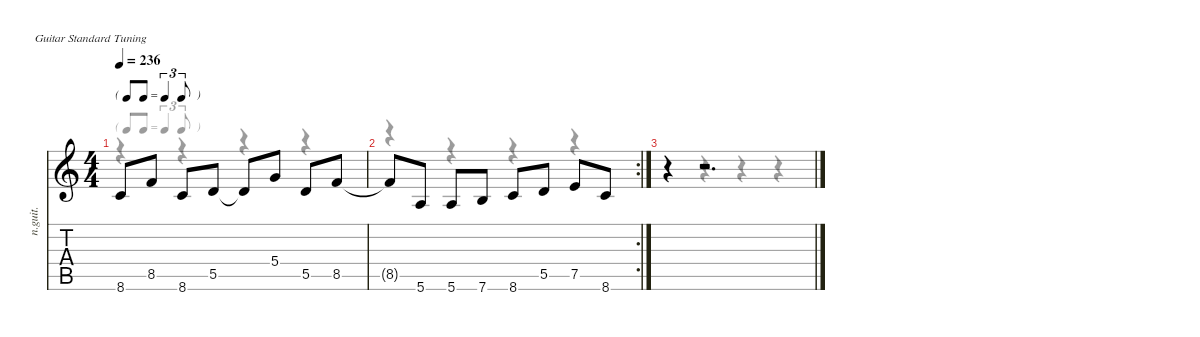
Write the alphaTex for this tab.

\defaultSystemsLayout 4
\hideDynamics
\bracketExtendMode nobrackets
\otherSystemsTrackNameOrientation horizontal
\track ("SOLO Carlton" "n.guit.") {instrument acousticguitarnylon}
\staff {score tabs}
\tuning (E4 B3 G3 D3 A2 E2)
\voice
\ts (4 4)
\tf triplet8th
\tempo 236
\clef g2
\ks c
8.6{t}.8{dy f beam Up} 8.5.8{dy ff beam Up} 8.6.8{beam Up} 5.5.8{beam Up} 5.5{t}.8{dy f beam Up} 5.4.8{dy ff beam Up} 5.5.8{beam Up} 8.5.8{beam Up} |
\rc 2
8.5{t}.8{dy f beam Up} 5.6.8{dy ff beam Up} 5.6.8{beam Up} 7.6.8{beam Up} 8.6.8{beam Up} 5.5.8{beam Up} 7.5.8{beam Up} 8.6.8{beam Up} |
r.4{beam Up} r.2{d beam Up}
\voice
\clef g2
\ottava regular
\simile none
\ks c
r.4{dy mf beam Down} r.4{beam Down} r.4{beam Down} r.4{beam Down} |
r.4{beam Down} r.4{beam Down} r.4{beam Down} r.4{beam Down} |
r.4{beam Down} r.4{beam Down} r.4{beam Down} r.4{beam Down}
